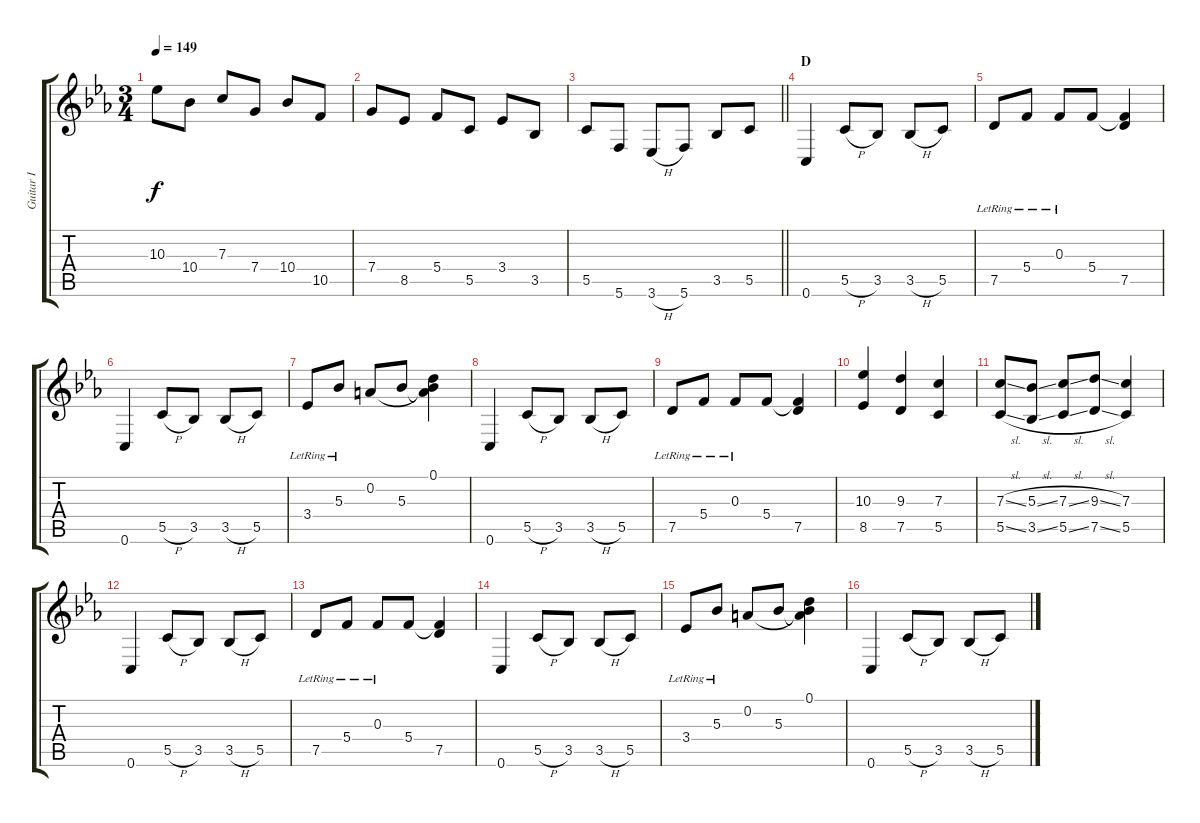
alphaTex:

\track ("Guitar I" "Guitar I") {instrument distortionguitar}
\staff {score tabs}
\tuning (D4 A3 F3 C3 G2 C2) {hide}
\ts (3 4)
\tempo 149
\clef g2
\ks cminor
10.3.8{dy f} 10.4.8 7.3.8 7.4.8 10.4.8 10.5.8 |
7.4.8 8.5.8 5.4.8 5.5.8 3.4.8 3.5.8 |
\barLineRight lightlight
5.5.8 5.6.8 3.6{h}.8 5.6.8 3.5.8 5.5.8 |
\section ("" "D")
0.6.4 5.5{h}.8 3.5.8 3.5{h}.8 5.5.8 |
7.5{lr}.8 5.4{lr}.8 0.3{lr}.8 5.4.8 (5.4{t} 7.5).4 |
0.6.4 5.5{h}.8 3.5.8 3.5{h}.8 5.5.8 |
3.4{lr}.8 5.3{lr}.8 0.2.8 5.3.8 (0.1 0.2{t} 5.3{t}).4 |
0.6.4 5.5{h}.8 3.5.8 3.5{h}.8 5.5.8 |
7.5{lr}.8 5.4{lr}.8 0.3{lr}.8 5.4.8 (5.4{t} 7.5).4 |
(10.3 8.5).4 (9.3 7.5).4 (7.3 5.5).4 |
(7.3{sl} 5.5{sl}).8 (5.3{sl} 3.5{sl}).8 (7.3{sl} 5.5{sl}).8 (9.3{sl} 7.5{sl}).8 (7.3 5.5).4 |
0.6.4 5.5{h}.8 3.5.8 3.5{h}.8 5.5.8 |
7.5{lr}.8 5.4{lr}.8 0.3{lr}.8 5.4.8 (5.4{t} 7.5).4 |
0.6.4 5.5{h}.8 3.5.8 3.5{h}.8 5.5.8 |
3.4{lr}.8 5.3{lr}.8 0.2.8 5.3.8 (0.1 0.2{t} 5.3{t}).4 |
0.6.4 5.5{h}.8 3.5.8 3.5{h}.8 5.5.8
